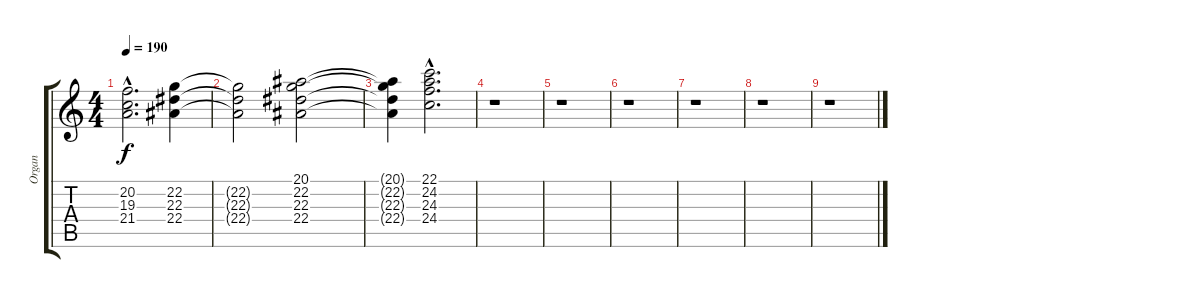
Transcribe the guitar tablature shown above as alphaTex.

\track ("Organ" "Organ") {instrument rockorgan}
\staff {score tabs}
\tuning (D4 A3 F3 C3 G2 D2) {hide}
\ts (4 4)
\tempo 190
\clef g2
\ks c
(20.2{hac} 19.3{hac} 21.4{hac}).2{d dy f} (22.2 22.3 22.4).4 |
(22.2{t} 22.3{t} 22.4{t}).2 (20.1 22.2 22.3 22.4).2 |
(20.1{t} 22.2{t} 22.3{t} 22.4{t}).4 (22.1{hac} 24.2{hac} 24.3{hac} 24.4{hac}).2{d} |
r.1 |
r.1 |
r.1 |
r.1 |
r.1 |
r.1
